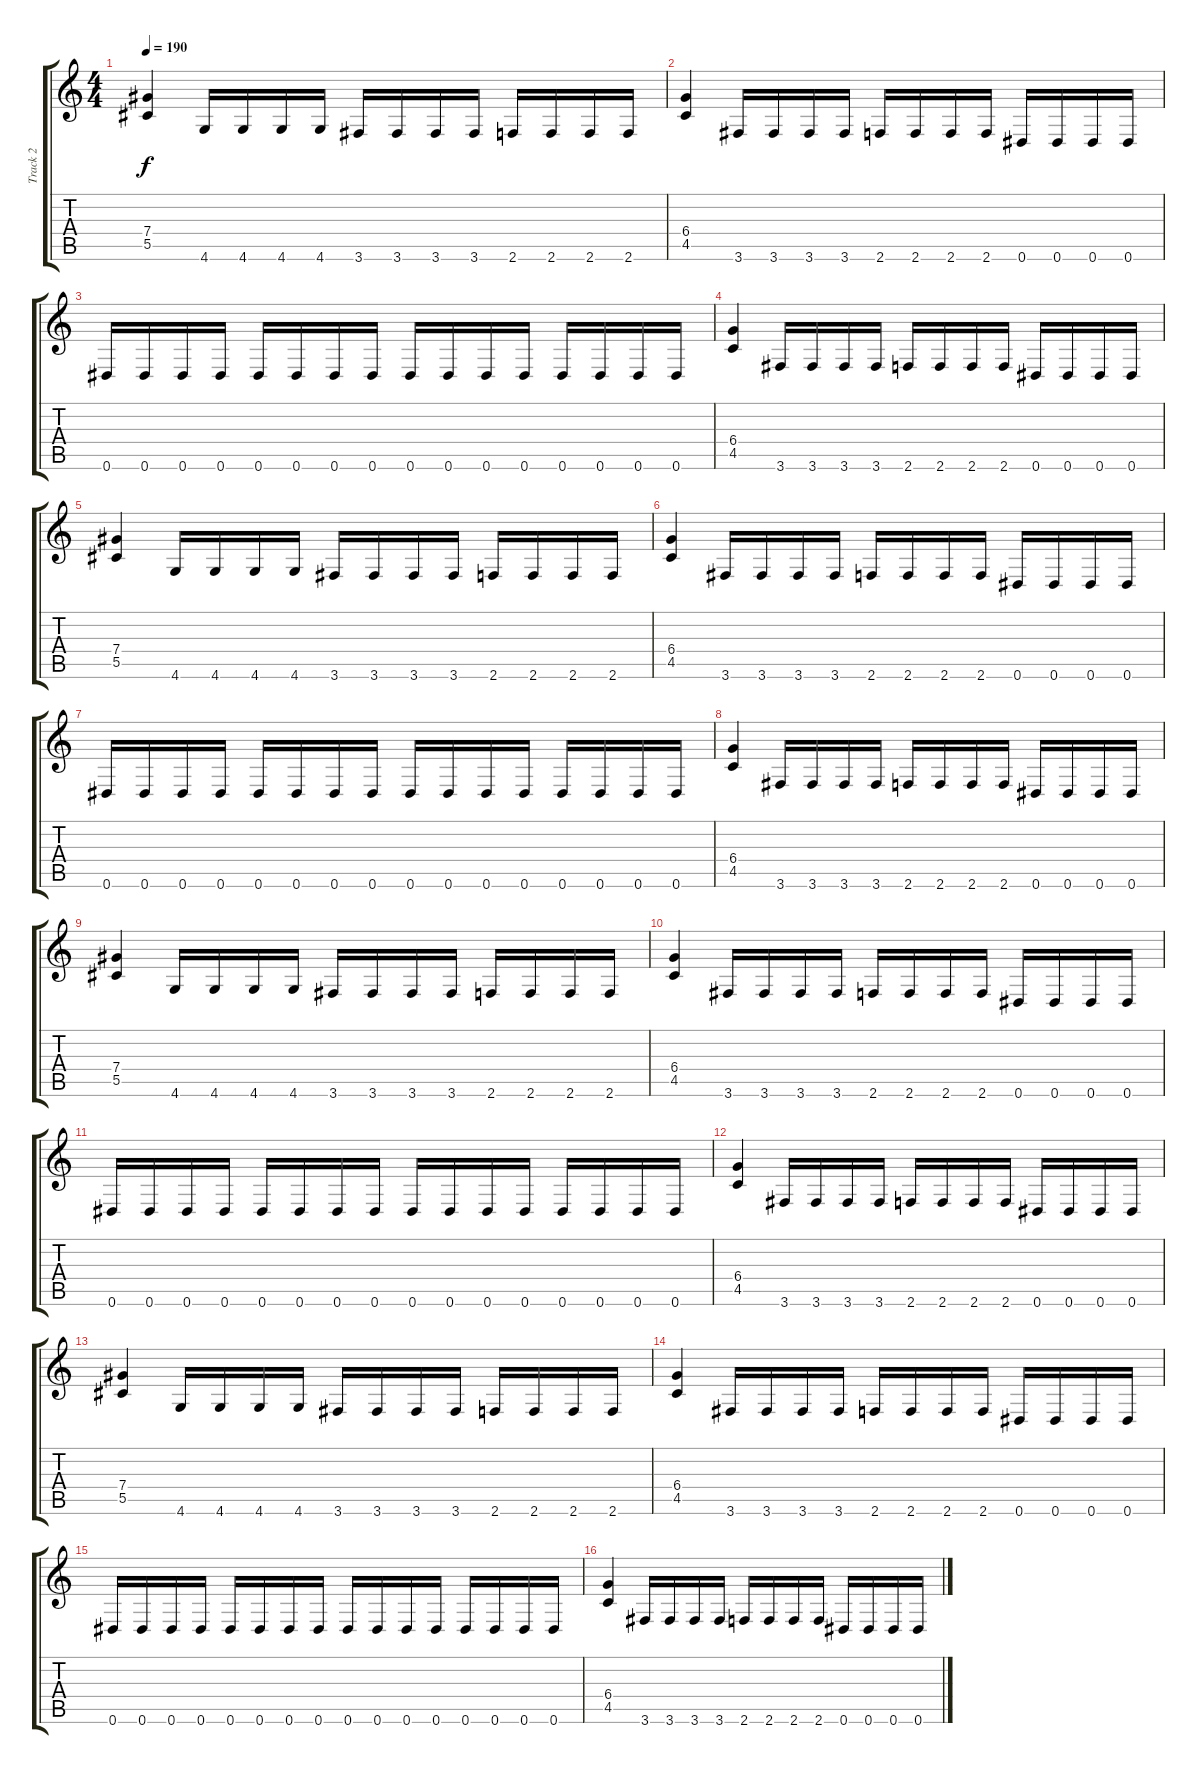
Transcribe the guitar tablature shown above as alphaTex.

\track ("Track 2" "Track 2") {instrument distortionguitar}
\staff {score tabs}
\tuning (Eb4 Bb3 Gb3 Db3 Ab2 Eb2) {hide}
\ts (4 4)
\tempo 190
\clef g2
\ks c
(7.4 5.5).4{dy f} 4.6.16 4.6.16 4.6.16 4.6.16 3.6.16 3.6.16 3.6.16 3.6.16 2.6.16 2.6.16 2.6.16 2.6.16 |
(6.4 4.5).4 3.6.16 3.6.16 3.6.16 3.6.16 2.6.16 2.6.16 2.6.16 2.6.16 0.6.16 0.6.16 0.6.16 0.6.16 |
0.6.16 0.6.16 0.6.16 0.6.16 0.6.16 0.6.16 0.6.16 0.6.16 0.6.16 0.6.16 0.6.16 0.6.16 0.6.16 0.6.16 0.6.16 0.6.16 |
(6.4 4.5).4 3.6.16 3.6.16 3.6.16 3.6.16 2.6.16 2.6.16 2.6.16 2.6.16 0.6.16 0.6.16 0.6.16 0.6.16 |
(7.4 5.5).4 4.6.16 4.6.16 4.6.16 4.6.16 3.6.16 3.6.16 3.6.16 3.6.16 2.6.16 2.6.16 2.6.16 2.6.16 |
(6.4 4.5).4 3.6.16 3.6.16 3.6.16 3.6.16 2.6.16 2.6.16 2.6.16 2.6.16 0.6.16 0.6.16 0.6.16 0.6.16 |
0.6.16 0.6.16 0.6.16 0.6.16 0.6.16 0.6.16 0.6.16 0.6.16 0.6.16 0.6.16 0.6.16 0.6.16 0.6.16 0.6.16 0.6.16 0.6.16 |
(6.4 4.5).4 3.6.16 3.6.16 3.6.16 3.6.16 2.6.16 2.6.16 2.6.16 2.6.16 0.6.16 0.6.16 0.6.16 0.6.16 |
(7.4 5.5).4 4.6.16 4.6.16 4.6.16 4.6.16 3.6.16 3.6.16 3.6.16 3.6.16 2.6.16 2.6.16 2.6.16 2.6.16 |
(6.4 4.5).4 3.6.16 3.6.16 3.6.16 3.6.16 2.6.16 2.6.16 2.6.16 2.6.16 0.6.16 0.6.16 0.6.16 0.6.16 |
0.6.16 0.6.16 0.6.16 0.6.16 0.6.16 0.6.16 0.6.16 0.6.16 0.6.16 0.6.16 0.6.16 0.6.16 0.6.16 0.6.16 0.6.16 0.6.16 |
(6.4 4.5).4 3.6.16 3.6.16 3.6.16 3.6.16 2.6.16 2.6.16 2.6.16 2.6.16 0.6.16 0.6.16 0.6.16 0.6.16 |
(7.4 5.5).4 4.6.16 4.6.16 4.6.16 4.6.16 3.6.16 3.6.16 3.6.16 3.6.16 2.6.16 2.6.16 2.6.16 2.6.16 |
(6.4 4.5).4 3.6.16 3.6.16 3.6.16 3.6.16 2.6.16 2.6.16 2.6.16 2.6.16 0.6.16 0.6.16 0.6.16 0.6.16 |
0.6.16 0.6.16 0.6.16 0.6.16 0.6.16 0.6.16 0.6.16 0.6.16 0.6.16 0.6.16 0.6.16 0.6.16 0.6.16 0.6.16 0.6.16 0.6.16 |
(6.4 4.5).4 3.6.16 3.6.16 3.6.16 3.6.16 2.6.16 2.6.16 2.6.16 2.6.16 0.6.16 0.6.16 0.6.16 0.6.16
